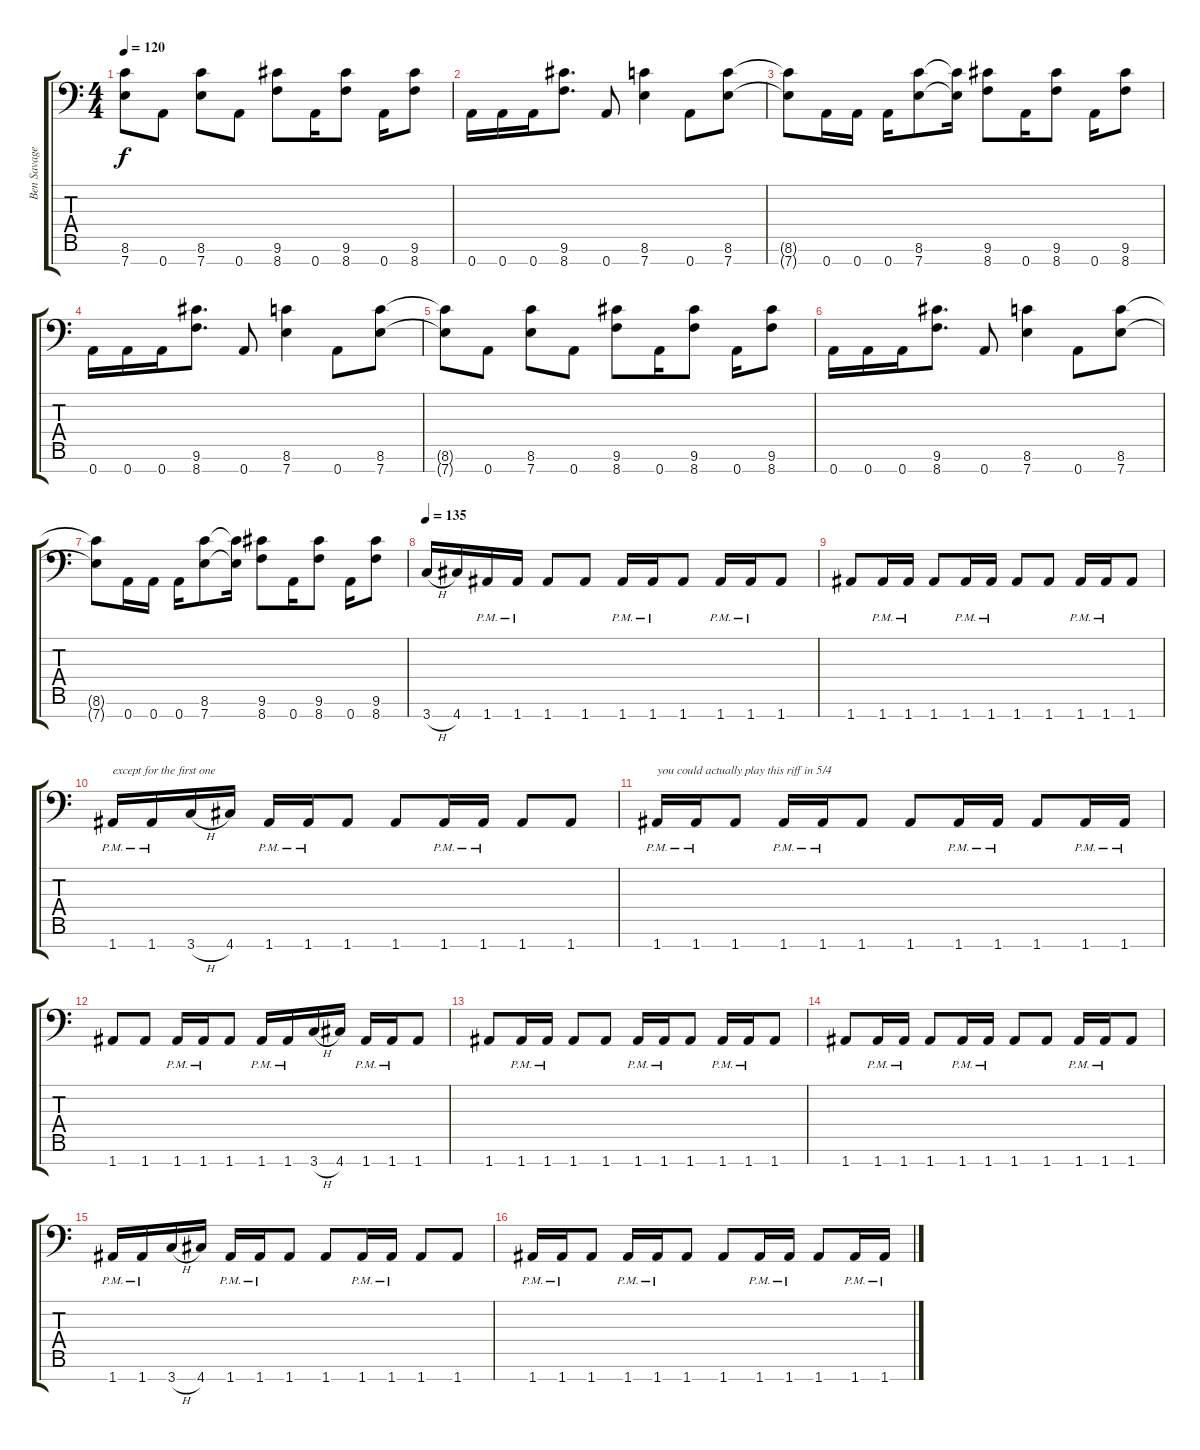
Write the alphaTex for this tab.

\track ("Ben Savage" "Ben Savage") {instrument distortionguitar}
\staff {score tabs}
\tuning (E4 B3 G3 D3 A2 E2 A1) {hide}
\ts (4 4)
\tempo 120
\clef f4
\ks c
(8.6{t} 7.7{t}).8{dy f} 0.7.8 (8.6 7.7).8 0.7.8 (9.6 8.7).8 0.7.16 (9.6 8.7).8 0.7.16 (9.6 8.7).8 |
0.7.16 0.7.16 0.7.16 (9.6 8.7).8{d} 0.7.8 (8.6 7.7).4 0.7.8 (8.6 7.7).8 |
(8.6{t} 7.7{t}).8 0.7.16 0.7.16 0.7.16 (8.6 7.7).8 (8.6{t} 7.7{t}).16 (9.6 8.7).8 0.7.16 (9.6 8.7).8 0.7.16 (9.6 8.7).8 |
0.7.16 0.7.16 0.7.16 (9.6 8.7).8{d} 0.7.8 (8.6 7.7).4 0.7.8 (8.6 7.7).8 |
(8.6{t} 7.7{t}).8 0.7.8 (8.6 7.7).8 0.7.8 (9.6 8.7).8 0.7.16 (9.6 8.7).8 0.7.16 (9.6 8.7).8 |
0.7.16 0.7.16 0.7.16 (9.6 8.7).8{d} 0.7.8 (8.6 7.7).4 0.7.8 (8.6 7.7).8 |
(8.6{t} 7.7{t}).8 0.7.16 0.7.16 0.7.16 (8.6 7.7).8 (8.6{t} 7.7{t}).16 (9.6 8.7).8 0.7.16 (9.6 8.7).8 0.7.16 (9.6 8.7).8 |
\tempo 135
3.7{h}.16 4.7.16 1.7{pm}.16 1.7{pm}.16 1.7.8 1.7.8 1.7{pm}.16 1.7{pm}.16 1.7.8 1.7{pm}.16 1.7{pm}.16 1.7.8 |
1.7.8 1.7{pm}.16 1.7{pm}.16 1.7.8 1.7{pm}.16 1.7{pm}.16 1.7.8 1.7.8 1.7{pm}.16 1.7{pm}.16 1.7.8 |
1.7{pm}.16{txt "except for the first one"} 1.7{pm}.16 3.7{h}.16 4.7.16 1.7{pm}.16 1.7{pm}.16 1.7.8 1.7.8 1.7{pm}.16 1.7{pm}.16 1.7.8 1.7.8 |
1.7{pm}.16{txt "you could actually play this riff in 5/4"} 1.7{pm}.16 1.7.8 1.7{pm}.16 1.7{pm}.16 1.7.8 1.7.8 1.7{pm}.16 1.7{pm}.16 1.7.8 1.7{pm}.16 1.7{pm}.16 |
1.7.8 1.7.8 1.7{pm}.16 1.7{pm}.16 1.7.8 1.7{pm}.16 1.7{pm}.16 3.7{h}.16 4.7.16 1.7{pm}.16 1.7{pm}.16 1.7.8 |
1.7.8 1.7{pm}.16 1.7{pm}.16 1.7.8 1.7.8 1.7{pm}.16 1.7{pm}.16 1.7.8 1.7{pm}.16 1.7{pm}.16 1.7.8 |
1.7.8 1.7{pm}.16 1.7{pm}.16 1.7.8 1.7{pm}.16 1.7{pm}.16 1.7.8 1.7.8 1.7{pm}.16 1.7{pm}.16 1.7.8 |
1.7{pm}.16 1.7{pm}.16 3.7{h}.16 4.7.16 1.7{pm}.16 1.7{pm}.16 1.7.8 1.7.8 1.7{pm}.16 1.7{pm}.16 1.7.8 1.7.8 |
1.7{pm}.16 1.7{pm}.16 1.7.8 1.7{pm}.16 1.7{pm}.16 1.7.8 1.7.8 1.7{pm}.16 1.7{pm}.16 1.7.8 1.7{pm}.16 1.7{pm}.16
